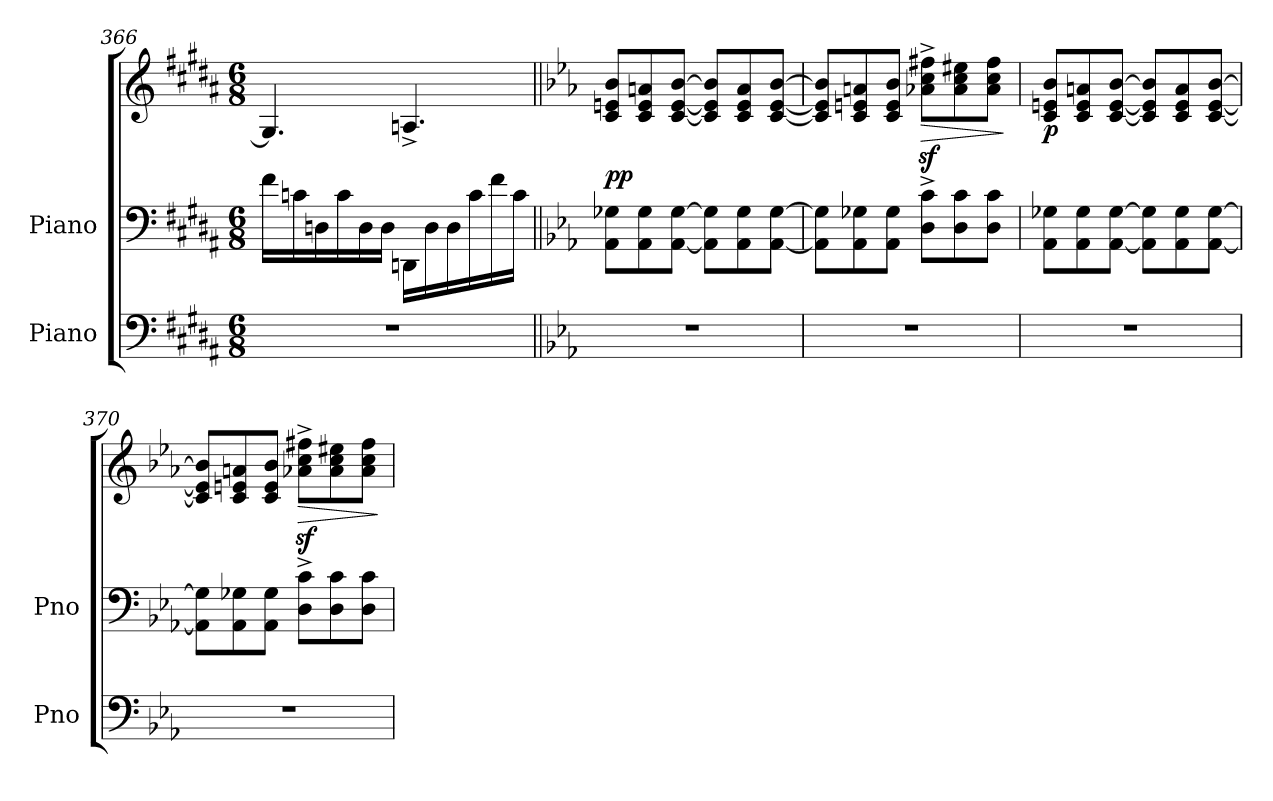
**kern	**kern	**kern	**dynam
*part2	*part1	*part1	*part1
*staff3	*staff2	*staff1	*staff1/2
*I"Piano	*I"Piano	*	*
*I'Pno	*I'Pno	*	*
!!LO:LB:g=z
*clefF4	*clefF4	*clefG2	*
*k[f#c#g#d#a#]	*k[f#c#g#d#a#]	*k[f#c#g#d#a#]	*
*M6/8	*M6/8	*M6/8	*
=366	=366	=366	=366
2.r	16f#\LL	4.G#/]	.
.	16cn\	.	.
.	16Dn\	.	.
.	16c\	.	.
.	16D\	.	.
.	16D\JJ	.	.
.	16DDn\LL	4.An^/	.
.	16D\	.	.
.	16D\	.	.
.	16c\	.	.
.	16f#\	.	.
.	16c\JJ	.	.
!!LO:LB:g=z
=367||	=367||	=367||	=367||
*k[b-e-a-]	*k[b-e-a-]	*k[b-e-a-]	*
!	!	!	!LO:DY:a=2
2.r	8AA-\ 8G-X\L	8c/ 8en/ 8b-/L	pp
.	8AA-i\ 8G-\	8c/ 8e/ 8an/	.
.	[8AA-\ [8G-\J	[8c/ [8e/ [8b-/J	.
.	8AA-\] 8G-\]L	8c/] 8e/] 8b-/]L	.
.	8AA-\ 8G-\	8c/ 8e/ 8a/	.
.	[8AA-\ [8G-\J	[8c/ [8e/ [8b-/J	.
=368	=368	=368	=368
2.r	8AA-\] 8G-\]L	8c/] 8e/] 8b-/]L	.
.	8AA-i\ 8G-X\	8c/ 8en/ 8an/	.
.	8AA-\ 8G-\J	8c/ 8e/ 8b-/J	.
!	!	!	!LO:HP:b
.	8D\^ 8c\^L	8a-X\z<^ 8cc\z<^ 8ff#X\z<^L	>
.	8D\ 8c\	8a-\ 8cc\ 8ee#X\	.
.	8D\ 8c\J	8a-\ 8cc\ 8ff#\J	.
.	.	.	]
=369	=369	=369	=369
!	!	!	!LO:DY:b
2.r	8AA-\ 8G-X\L	8c/ 8en/ 8b-/L	p
.	8AA-i\ 8G-\	8c/ 8e/ 8an/	.
.	[8AA-\ [8G-\J	[8c/ [8e/ [8b-/J	.
.	8AA-\] 8G-\]L	8c/] 8e/] 8b-/]L	.
.	8AA-\ 8G-\	8c/ 8e/ 8a/	.
.	[8AA-\ [8G-\J	[8c/ [8e/ [8b-/J	.
=370	=370	=370	=370
2.r	8AA-\] 8G-\]L	8c/] 8e/] 8b-/]L	.
.	8AA-i\ 8G-X\	8c/ 8en/ 8an/	.
.	8AA-\ 8G-\J	8c/ 8e/ 8b-/J	.
!	!	!	!LO:HP:b
.	8D\^ 8c\^L	8a-X\z<^ 8cc\z<^ 8ff#X\z<^L	>
.	8D\ 8c\	8a-\ 8cc\ 8ee#X\	.
.	8D\ 8c\J	8a-\ 8cc\ 8ff#\J	.
.	.	.	]
=	=	=	=
*-	*-	*-	*-
